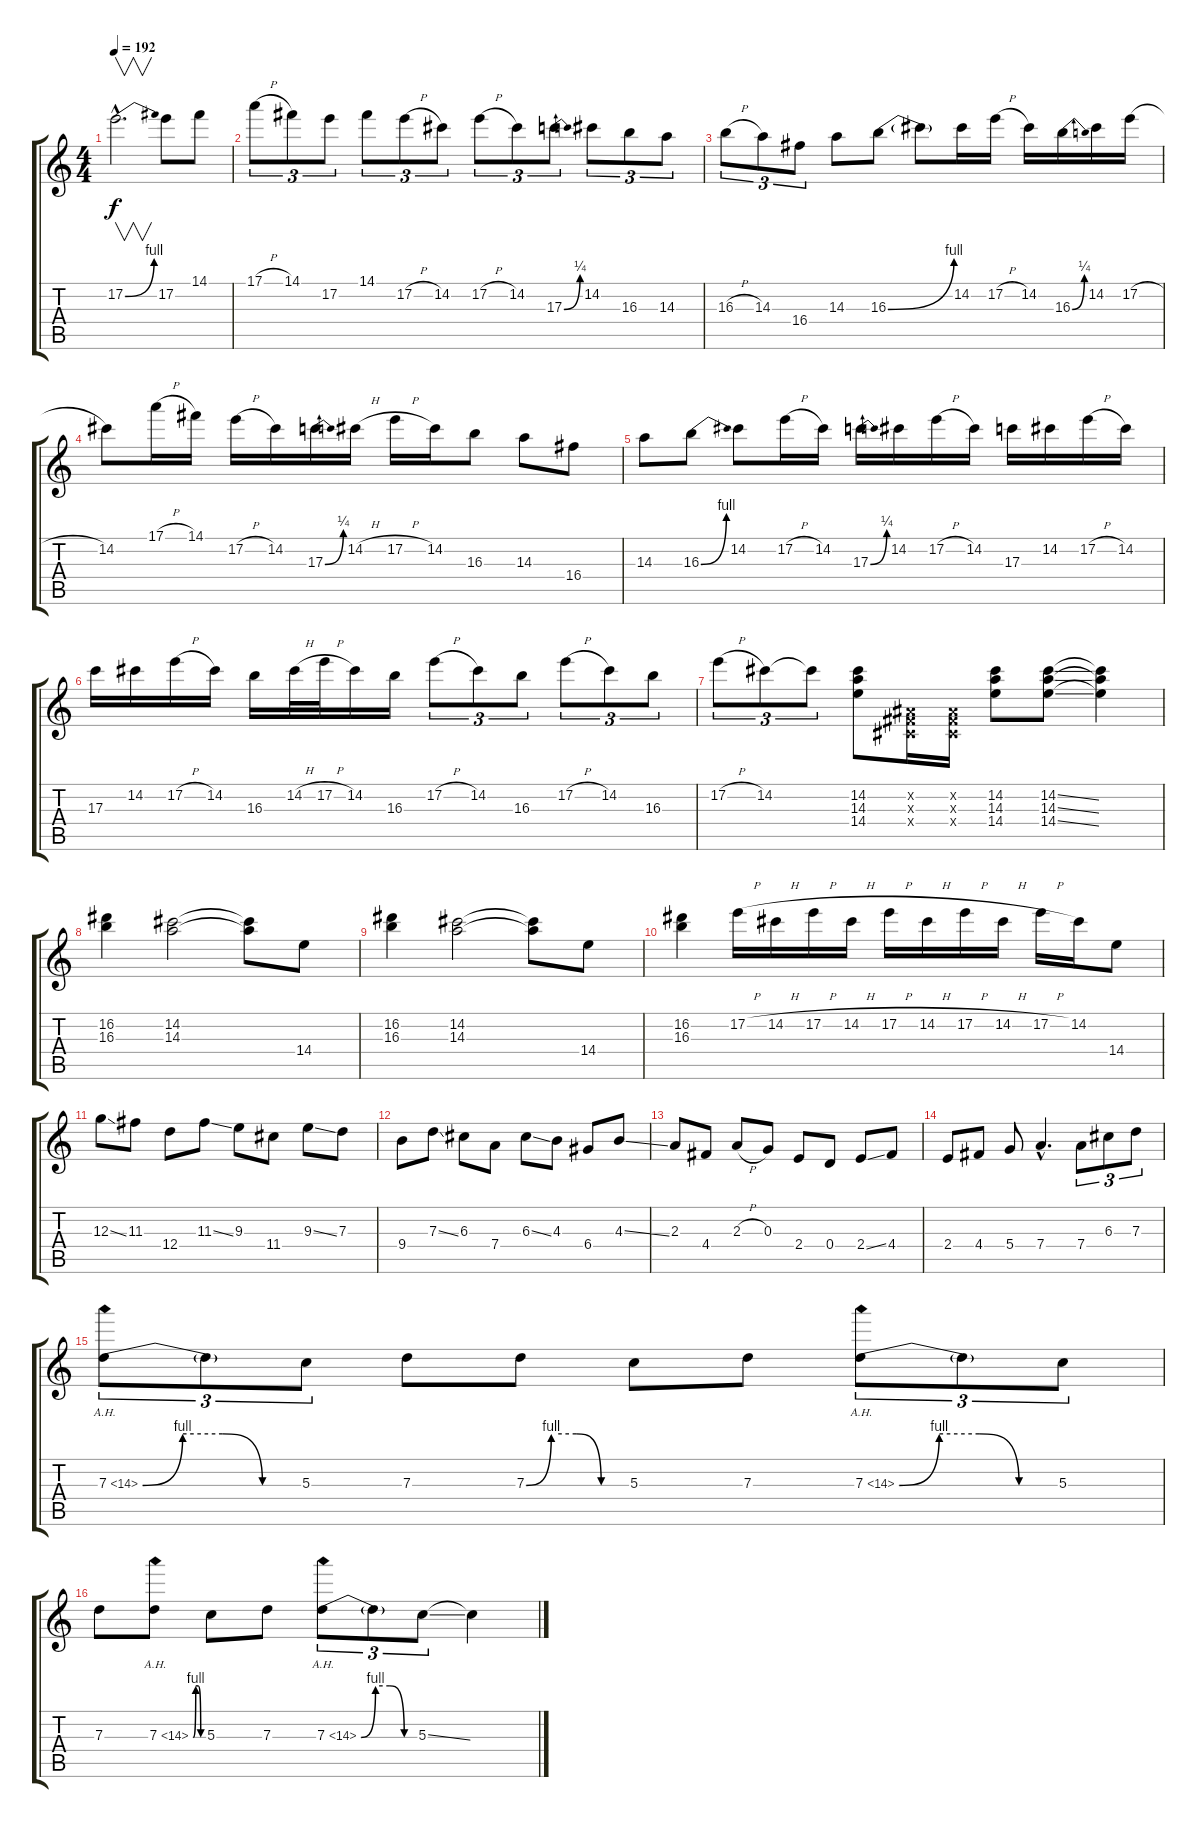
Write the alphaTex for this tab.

\track "" {instrument distortionguitar}
\staff {score tabs}
\tuning (E4 B3 G3 D3 A2 E2) {hide}
\ts (4 4)
\tempo 192
\clef g2
\ks c
17.2{be (bend 0 0 60 4) hac}.2{v d dy f} 17.2.8 14.1.8 |
17.1{h}.8{tu (3 2)} 14.1.8{tu (3 2)} 17.2.8{tu (3 2)} 14.1.8{tu (3 2)} 17.2{h}.8{tu (3 2)} 14.2.8{tu (3 2)} 17.2{h}.8{tu (3 2)} 14.2.8{tu (3 2)} 17.3{be (bend 0 0 60 1)}.8{tu (3 2)} 14.2.8{tu (3 2)} 16.3.8{tu (3 2)} 14.3.8{tu (3 2)} |
16.3{h}.8{tu (3 2)} 14.3.8{tu (3 2)} 16.4.8{tu (3 2)} 14.3.8 16.3{be (bend 0 0 60 4)}.8 16.3{t}.8 14.2.16 17.2{h}.16 14.2.16 16.3{be (bend 0 0 60 1)}.16 14.2.16 17.2{h}.16 |
14.2.8 17.1{h}.16 14.1.16 17.2{h}.16 14.2.16 17.3{be (bend 0 0 60 1)}.16 14.2{h}.16 17.2{h}.16 14.2.16 16.3.8 14.3.8 16.4.8 |
14.3.8 16.3{be (bend 0 0 60 4)}.8 14.2.8 17.2{h}.16 14.2.16 17.3{be (bend 0 0 60 1)}.16 14.2.16 17.2{h}.16 14.2.16 17.3.16 14.2.16 17.2{h}.16 14.2.16 |
17.3.16 14.2.16 17.2{h}.16 14.2.16 16.3.16 14.2{h}.32 17.2{h}.32 14.2.16 16.3.16 17.2{h}.8{tu (3 2)} 14.2.8{tu (3 2)} 16.3.8{tu (3 2)} 17.2{h}.8{tu (3 2)} 14.2.8{tu (3 2)} 16.3.8{tu (3 2)} |
17.2{h}.8{tu (3 2)} 14.2.8{tu (3 2)} 14.2{t}.8{tu (3 2)} (14.2 14.3 14.4).8 (-1.2{x} -1.3{x} -1.4{x}).16 (-1.2{x} -1.3{x} -1.4{x}).16 (14.2 14.3 14.4).8 (14.2{ss} 14.3{ss} 14.4{ss}).8 (14.2{t} 14.3{t} 14.4{t}).4 |
(16.2 16.3).4 (14.2 14.3).2 (14.2{t} 14.3{t}).8 14.4.8 |
(16.2 16.3).4 (14.2 14.3).2 (14.2{t} 14.3{t}).8 14.4.8 |
(16.2 16.3).4 17.2{h}.16 14.2{h}.16 17.2{h}.16 14.2{h}.16 17.2{h}.16 14.2{h}.16 17.2{h}.16 14.2{h}.16 17.2{h}.16 14.2.16 14.4.8 |
12.3{ss}.8 11.3.8 12.4.8 11.3{ss}.8 9.3.8 11.4.8 9.3{ss}.8 7.3.8 |
9.4.8 7.3{ss}.8 6.3.8 7.4.8 6.3{ss}.8 4.3.8 6.4.8 4.3{ss}.8 |
2.3.8 4.4.8 2.3{h}.8 0.3.8 2.4.8 0.4.8 2.4{ss}.8 4.4.8 |
2.4.8 4.4.8 5.4.8 7.4{hac}.4{d} 7.4.8{tu (3 2)} 6.3.8{tu (3 2)} 7.3.8{tu (3 2)} |
7.3{be (custom 0 0 15 4 30 4 45 0 60 0) ah 7}.8{tu (3 2)} 7.3{t}.8{tu (3 2)} 5.3.8{tu (3 2)} 7.3.8 7.3{be (custom 0 0 15 4 30 4 45 0 60 0)}.8 5.3.8 7.3.8 7.3{be (custom 0 0 15 4 30 4 45 0 60 0) ah 7}.8{tu (3 2)} 7.3{t}.8{tu (3 2)} 5.3.8{tu (3 2)} |
7.3.8 7.3{be (custom 0 0 15 4 30 4 45 0 60 0) ah 7}.8 5.3.8 7.3.8 7.3{be (custom 0 0 15 4 30 4 45 0 60 0) ah 7}.8{tu (3 2)} 7.3{t}.8{tu (3 2)} 5.3{ss}.8{tu (3 2)} 5.3{t}.4
